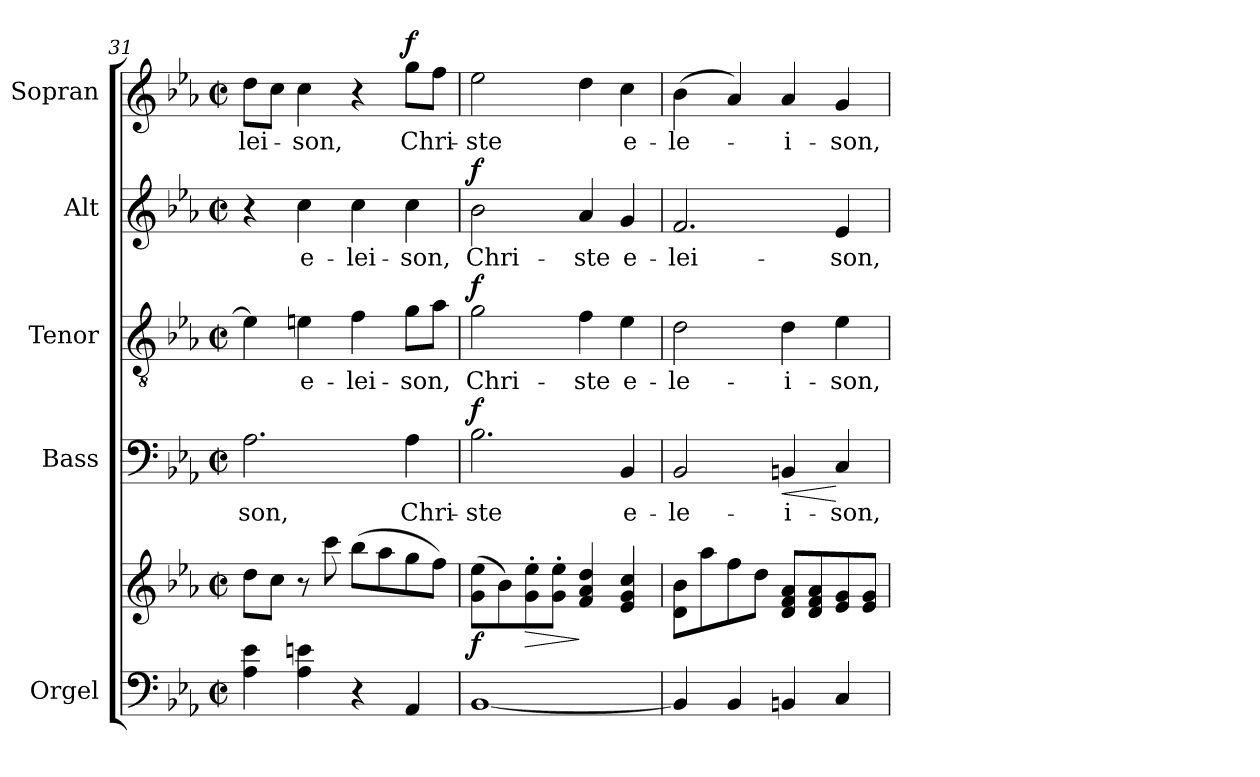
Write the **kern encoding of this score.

**kern	**kern	**dynam	**kern	**text	**dynam	**kern	**text	**dynam	**kern	**text	**dynam	**kern	**text	**dynam
*part5	*part5	*part5	*part4	*part4	*part4	*part3	*part3	*part3	*part2	*part2	*part2	*part1	*part1	*part1
*staff6	*staff5	*staff5/6	*staff4	*staff4	*staff4	*staff3	*staff3	*staff3	*staff2	*staff2	*staff2	*staff1	*staff1	*staff1
*I"Orgel	*	*	*I"Bass	*	*	*I"Tenor	*	*	*I"Alt	*	*	*I"Sopran	*	*
*I'Org.	*	*	*I'B.	*	*	*I'T.	*	*	*I'A.	*	*	*I'S.	*	*
*clefF4	*clefG2	*	*clefF4	*	*	*clefGv2	*	*	*clefG2	*	*	*clefG2	*	*
*k[b-e-a-]	*k[b-e-a-]	*	*k[b-e-a-]	*	*	*k[b-e-a-]	*	*	*k[b-e-a-]	*	*	*k[b-e-a-]	*	*
*E-:	*E-:	*	*E-:	*	*	*E-:	*	*	*E-:	*	*	*E-:	*	*
*M2/2	*M2/2	*	*M2/2	*	*	*M2/2	*	*	*M2/2	*	*	*M2/2	*	*
*met(c|)	*met(c|)	*	*met(c|)	*	*	*met(c|)	*	*	*met(c|)	*	*	*met(c|)	*	*
=31	=31	=31	=31	=31	=31	=31	=31	=31	=31	=31	=31	=31	=31	=31
!	!	!	!	!LO:LY:b	!	!	!	!	!	!	!	!	!LO:LY:b	!
4A-\ 4e-\	8dd\L	.	2.A-\	-son,	.	4e-\]	.	.	4r	.	.	8dd\L	-lei-	.
.	8cc\J	.	.	.	.	.	.	.	.	.	.	8cc\J	.	.
!	!	!	!	!	!	!	!LO:LY:b	!	!	!LO:LY:b	!	!	!LO:LY:b	!
4A-\ 4en\	8r	.	.	.	.	4en\	e-	.	4cc\	e-	.	4cc\	-son,	.
.	8ccc\	.	.	.	.	.	.	.	.	.	.	.	.	.
!	!	!	!	!	!	!	!LO:LY:b	!	!	!LO:LY:b	!	!	!	!
4r	(>8bb-\L	.	.	.	.	4f\	-lei-	.	4cc\	-lei-	.	4r	.	.
.	8aa-\	.	.	.	.	.	.	.	.	.	.	.	.	.
!	!	!	!	!LO:LY:b	!	!	!LO:LY:b	!	!	!LO:LY:b	!	!	!LO:LY:b	!LO:DY:a
4AA-/	8gg\	.	4A-\	Chri-	.	8g\L	-son,	.	4cc\	-son,	.	8gg\L	Chri-	f
.	8ff\J)	.	.	.	.	8a-\J	.	.	.	.	.	8ff\J	.	.
=32	=32	=32	=32	=32	=32	=32	=32	=32	=32	=32	=32	=32	=32	=32
!	!	!LO:DY:b	!	!LO:LY:b	!LO:DY:a	!	!LO:LY:b	!LO:DY:a	!	!LO:LY:b	!LO:DY:a	!	!LO:LY:b	!
[1BB-	(>8g\ 8ee-\L	f	2.B-\	-ste	f	2g\	Chri-	f	2b-\	Chri-	f	2ee-\	-ste	.
.	8b-\)	.	.	.	.	.	.	.	.	.	.	.	.	.
!	!	!LO:HP:b	!	!	!	!	!	!	!	!	!	!	!	!
.	8g\'> 8ee-\'>	>	.	.	.	.	.	.	.	.	.	.	.	.
.	8g\'> 8ee-\'>J	.	.	.	.	.	.	.	.	.	.	.	.	.
!	!	!	!	!	!	!	!LO:LY:b	!	!	!LO:LY:b	!	!	!	!
.	4f/ 4a-/ 4dd/	]	.	.	.	4f\	-ste	.	4a-/	-ste	.	4dd\	.	.
!	!	!	!	!LO:LY:b	!	!	!LO:LY:b	!	!	!LO:LY:b	!	!	!LO:LY:b	!
.	4e-/ 4g/ 4cc/	.	4BB-/	e-	.	4e-\	e-	.	4g/	e-	.	4cc\	e-	.
!!LO:PB:g=z
=33	=33	=33	=33	=33	=33	=33	=33	=33	=33	=33	=33	=33	=33	=33
!	!	!	!	!LO:LY:b	!	!	!LO:LY:b	!	!	!LO:LY:b	!	!	!LO:LY:b	!
4BB-/]	8d\ 8b-\L	.	2BB-/	-le-	.	2d\	-le-	.	2.f/	-lei-	.	(>4b-\	-le-	.
.	8aa-\	.	.	.	.	.	.	.	.	.	.	.	.	.
4BB-/	8ff\	.	.	.	.	.	.	.	.	.	.	4a-/)	.	.
.	8dd\J	.	.	.	.	.	.	.	.	.	.	.	.	.
!	!	!	!	!LO:LY:b	!LO:HP:b	!	!LO:LY:b	!	!	!	!	!	!LO:LY:b	!
4BBn/	8d/ 8f/ 8a-/L	.	4BBn/	-i-	<	4d\	-i-	.	.	.	.	4a-/	-i-	.
.	8d/ 8f/ 8a-/	.	.	.	.	.	.	.	.	.	.	.	.	.
!	!	!	!	!LO:LY:b	!	!	!LO:LY:b	!	!	!LO:LY:b	!	!	!LO:LY:b	!
4C/	8e-/ 8g/	.	4C/	-son,	[	4e-\	-son,	.	4e-/	-son,	.	4g/	-son,	.
.	8e-/ 8g/J	.	.	.	.	.	.	.	.	.	.	.	.	.
=	=	=	=	=	=	=	=	=	=	=	=	=	=	=
*-	*-	*-	*-	*-	*-	*-	*-	*-	*-	*-	*-	*-	*-	*-
